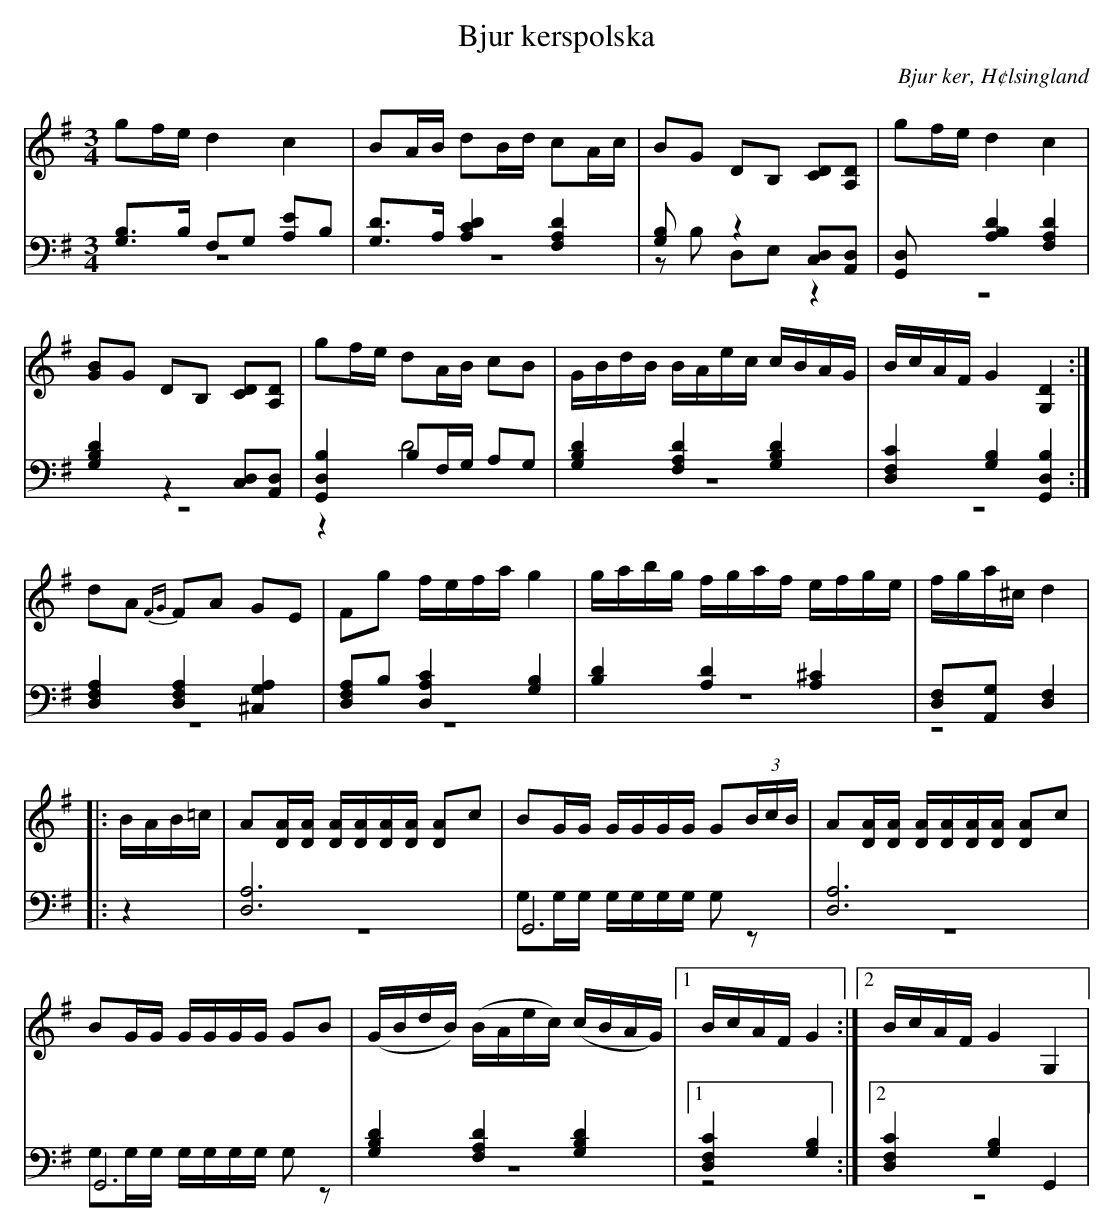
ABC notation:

X:1
T: Bjur kerspolska
O: Bjur ker, H¢lsingland
M: 3/4
L: 1/8
K: G
V:1
V:2
V:3 merge
V:1
gf/e/ d2 c2|BA/B/ dB/d/ cA/c/| BG DB, [CD][A,D]|gf/e/ d2 c2|
[GB]G DB, [CD][A,D] |gf/e/ dA/B/ cB|G/B/d/B/ B/A/e/c/ c/B/A/G/|B/c/A/F/ G2 [G,2D2]:|
dA {FG}FA GE|Fg f/e/f/a/ g2|g/a/b/g/ f/g/a/f/ e/f/g/e/ |f/g/a/^c/ d2 |
|:B/A/B/=c/|A[D/A/][D/A/] [D/A/][D/A/][D/A/][D/A/] [DA]c|BG/G/ G/G/G/G/ G(3B/c/B/|A[D/A/][D/A/] [D/A/][D/A/][D/A/][D/A/] [DA]c|
BG/G/ G/G/G/G/ GB|(G/B/d/B/) (B/A/e/c/) (c/B/A/G/)|1 B/c/A/F/ G2:|2 B/c/A/F/ G2 G,2|
V:2 clef=bass
[G,B,]>B, F,G, [A,E]B,|[G,D]>A, [A,2C2D2] [F,2A,2 D2]|[G,2B,] z2 [C,D,][A,,D,]|[G,,2D,] [A,2B,2D2] [F,2A,2 D2]|
[G,2B,2D2] z2 [C,D,][A,,D,]|[G,,2D,2B,2] B,F,/G,/ A,G,|[G,2B,2D2] [F,2A,2 D2] [G,2B,2D2]|[D,2F,2C2] [G,2B,2][G,,2D,2B,2]:|
[D,2F,2A,2] [D,2F,2A,2] [^C,2G,2A,2]|[D,F,A,]B, [D,2A,2C2] [G,2B,2]|[B,2D2] [A,2D2] [A,2^C2]|[D,F,][A,,G,] [D,2F,2]|
|:z2|[D,6A,6]|G,,6|[D,6A,6]|
G,,6|[G,2B,2D2] [F,2A,2 D2] [G,2B,2D2]|1 [D,2F,2C2] [G,2B,2] :|2 [D,2F,2C2] [G,2B,2] G,,2|
V:3  clef=bass
z6|z6|zB, D,E, z2|z6|
z6 |z2 D4|z6|z6:|
z6|z6|z6|z4|
|:z2|z6|G,G,/G,/ G,/G,/G,/G,/ G,z|z6 |
G,G,/G,/ G,/G,/G,/G,/ G,z|z6|1 z4:|2 z6|
